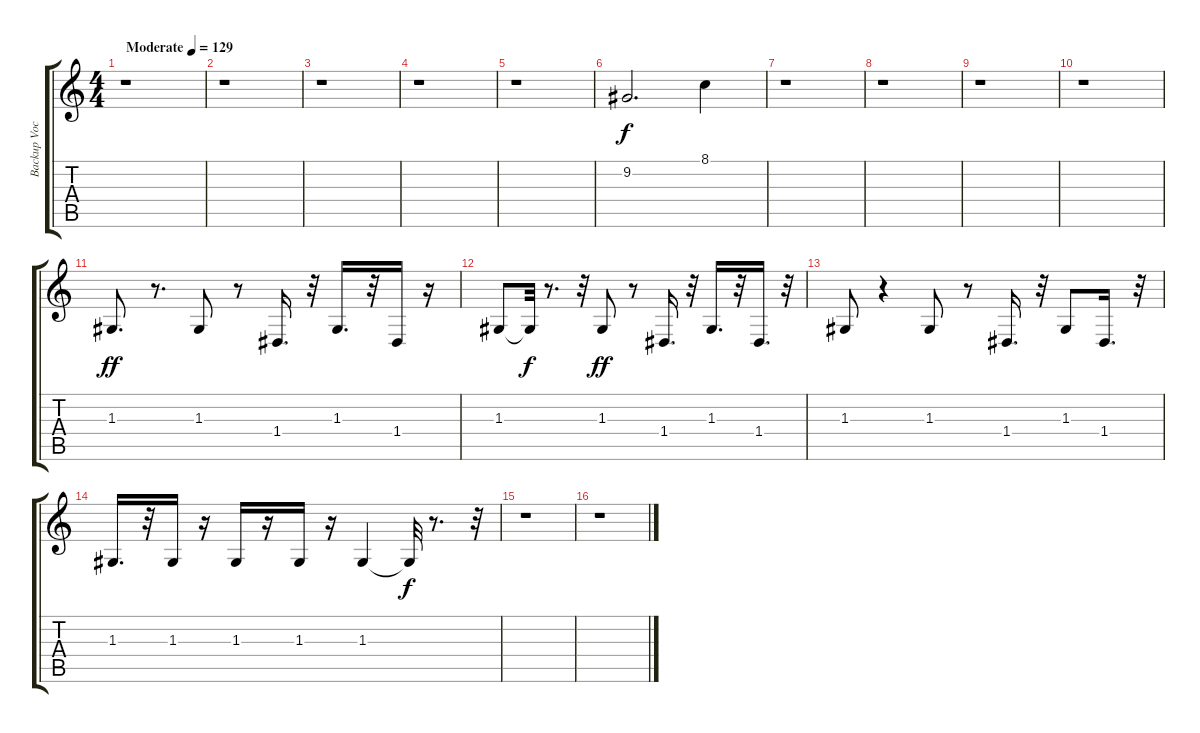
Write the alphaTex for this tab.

\track ("Backup Voc" "Backup Voc") {instrument voiceoohs}
\staff {score tabs}
\tuning (E4 B3 G3 D3 A2 E2) {hide}
\ts (4 4)
\tempo (129 "Moderate")
\clef g2
\ks c
r.1{dy f instrument voiceoohs} |
r.1 |
r.1 |
r.1 |
r.1 |
9.2.2{d} 8.1.4 |
r.1 |
r.1 |
r.1 |
r.1 |
1.3.8{d dy ff} r.8{d} 1.3.8 r.8 1.4.16{d} r.32 1.3.16{d} r.32 1.4.16 r.16 |
1.3.8 1.3{t}.32{dy f} r.8{d} r.32 1.3.8{dy ff} r.8 1.4.16{d} r.32 1.3.16{d} r.32 1.4.16{d} r.32 |
1.3.8 r.4 1.3.8 r.8 1.4.16{d} r.32 1.3.8 1.4.16{d} r.32 |
1.3.16{d} r.32 1.3.16 r.16 1.3.16 r.16 1.3.16 r.16 1.3.4 1.3{t}.32{dy f} r.8{d} r.32 |
r.1 |
r.1
